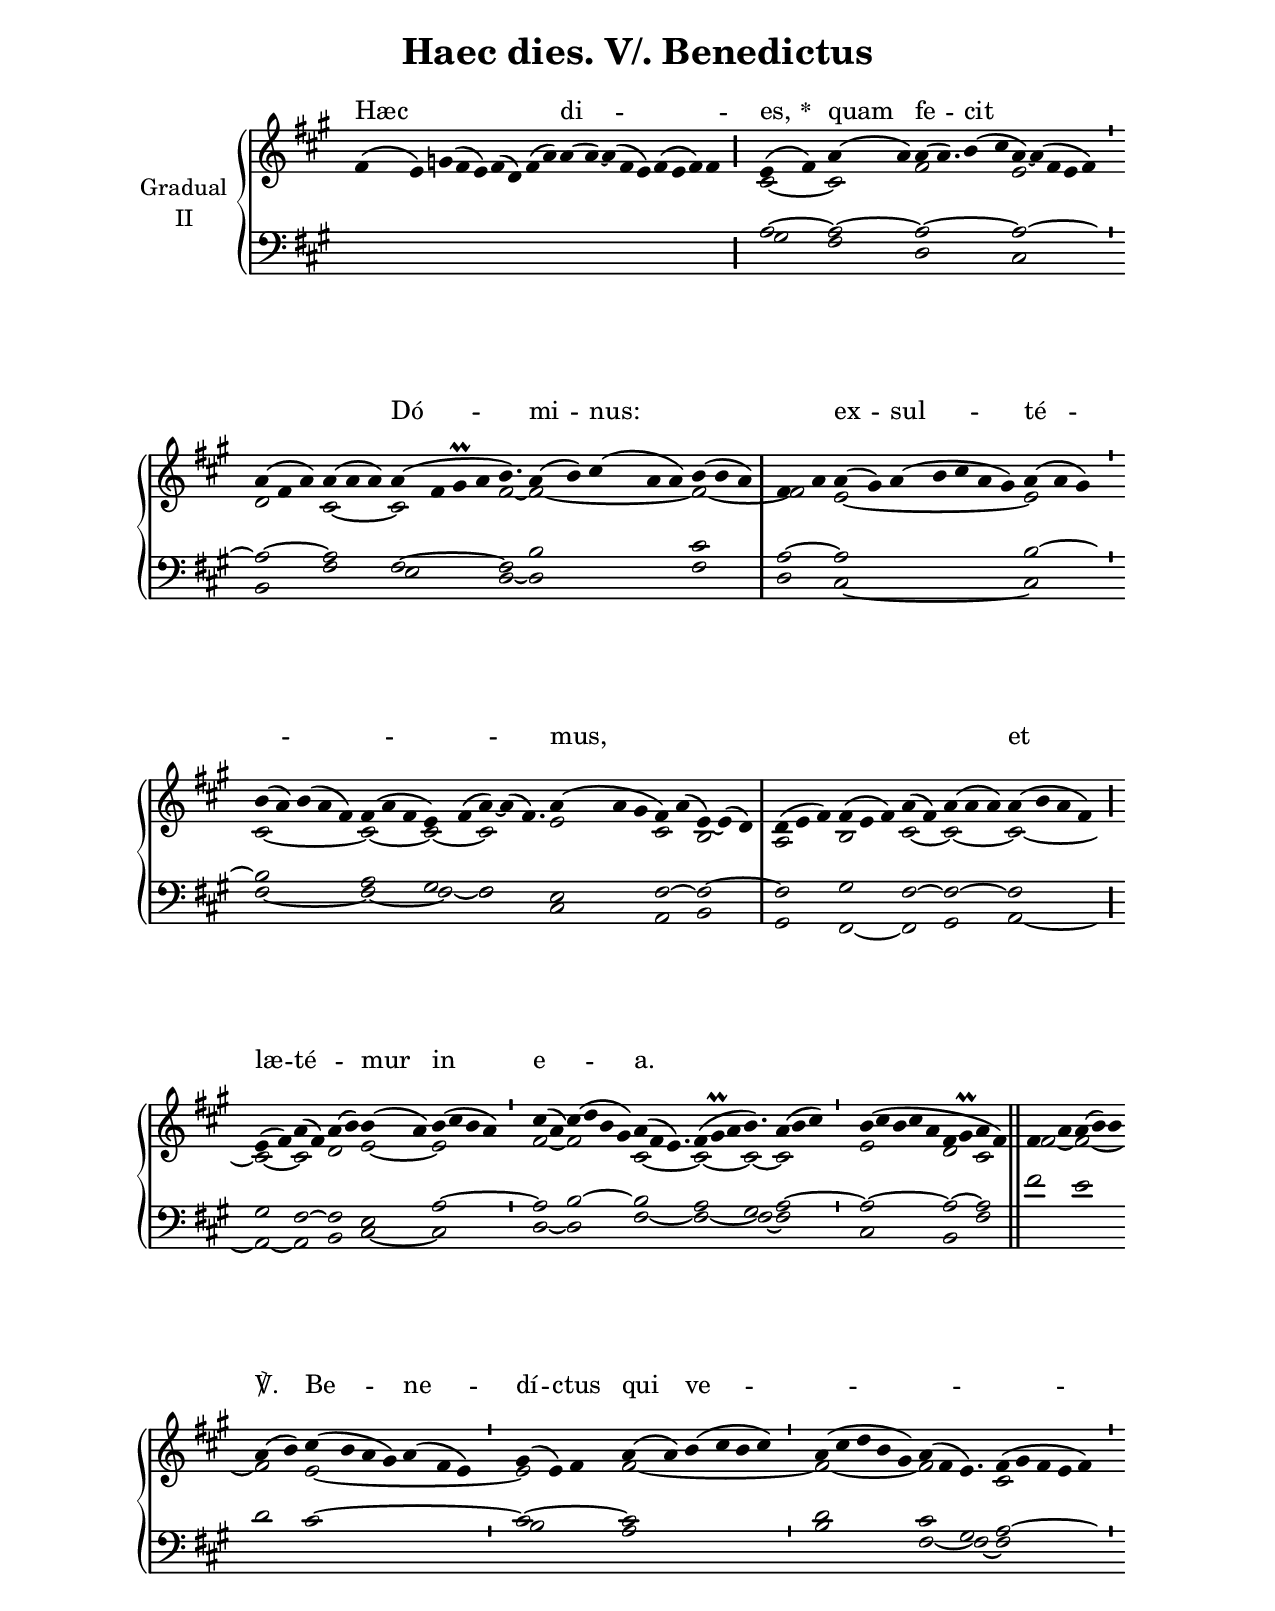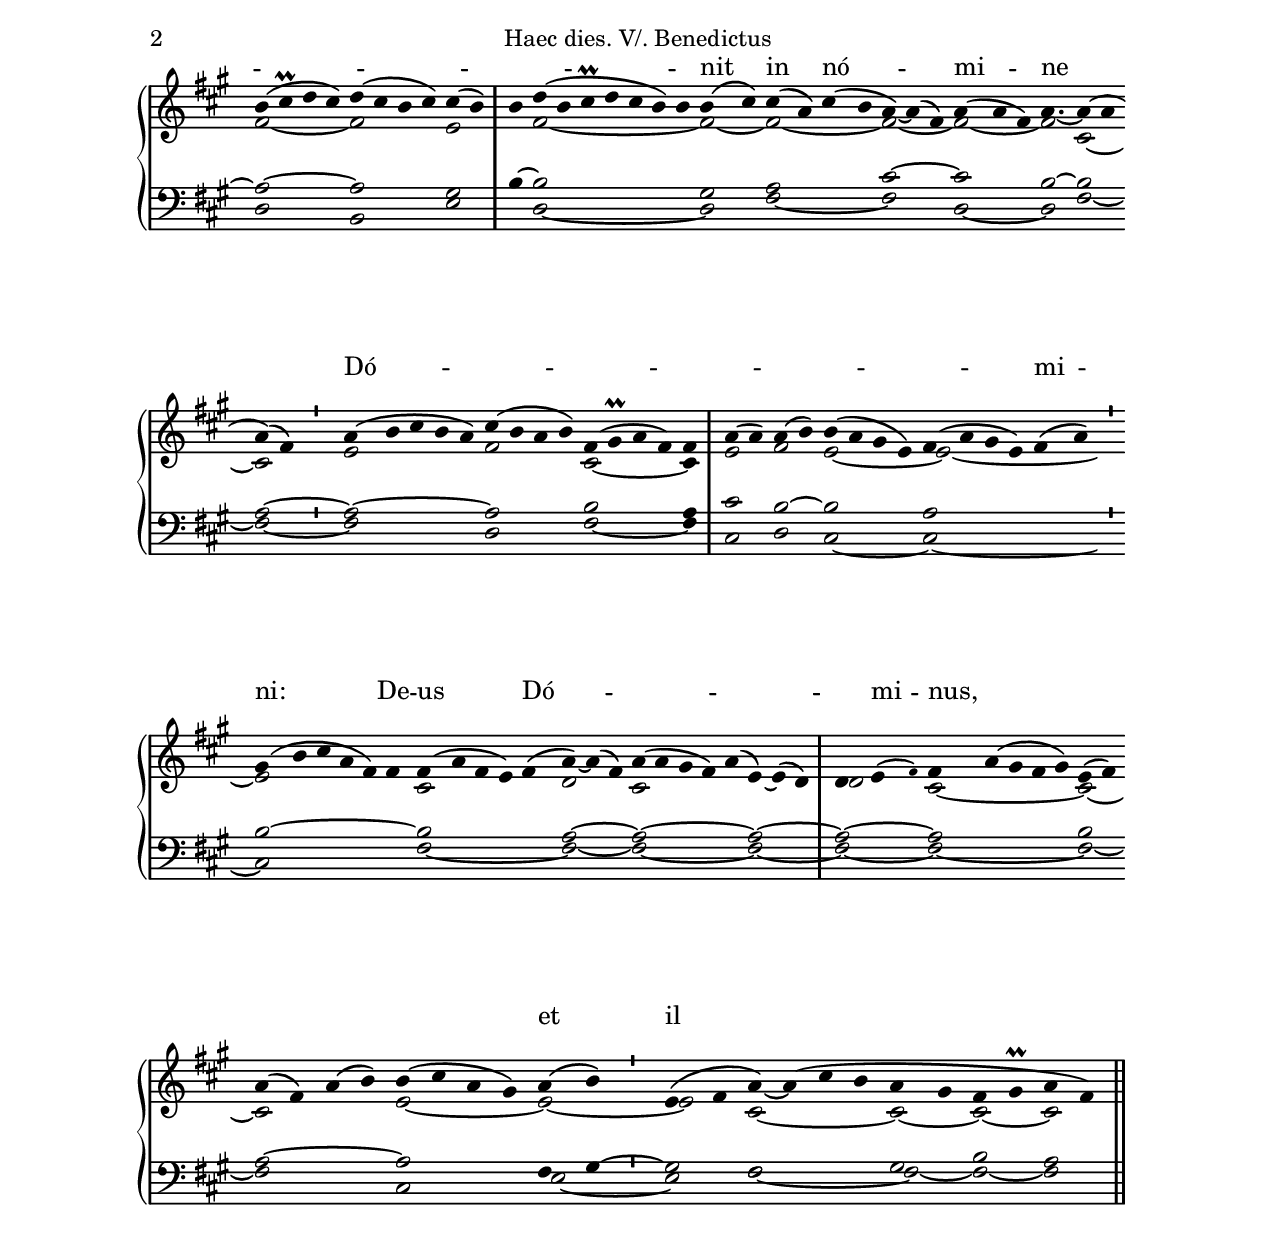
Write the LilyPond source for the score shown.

\version "2.18"
\include "gregorian.ly"
\include "noh2.ily"


%Page reference: page ii.28
%(volume.page)

global = {
 \key fis \minor
 \cadenzaOn 
}

\header {
  title = \markup \center-column {"Haec dies. V/. Benedictus" \vspace #1 }
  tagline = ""
  composer = ""
}

\paper {
 #(include-special-characters)
  oddHeaderMarkup = \markup \fill-line {
    \line {}
    \center-column {
      \on-the-fly #first-page     " "
      \on-the-fly #not-first-page "Haec dies. V/. Benedictus"
    }
    \line { \on-the-fly #print-page-number-check-first \fromproperty #'page:page-number-string }
  }
  evenHeaderMarkup = \markup \fill-line {
    \line { \on-the-fly #print-page-number-check-first \fromproperty #'page:page-number-string }
    \center-column { "Haec dies. V/. Benedictus" }
    \line {}
  }
}

chantText = \lyricmode {
Hæc _ _ _ di -- _ _ es, 
\set stanza = " * " 
quam fe -- cit _ _ Dó -- mi -- nus: _ _ _ 
ex -- sul -- té -- _ _ _ _ mus, _ _ _ _ _ 
et læ -- té -- _ mur 
in e -- _ a. _ _ _ _ _ _ _ ℣. 
Be -- ne -- dí -- ctus qui ve -- _ _ _ _ _ _ _ _ _ nit 
in nó -- mi -- ne Dó -- _ _ _ _ _ _ _ mi -- ni: 
De -- us Dó -- _ _ _ mi -- nus, _ _ _ _ _ 
et il -- lú -- _ xit 
\set stanza = " * " no -- _ bis. _ _ _ }

chantMusic = {
\tieDown    fis'4 ( e'4) g'4 ( fis'4 e'4) fis'4 ( d'4) fis'4 ( a'4) a'4 ( a'4) ~ a'4 ( fis'4 e'4) fis'4 ( e'4 fis'4) fis'4 \divisioMaior
 e'4 ( fis'4) a'4 ( a'4) a'4 ( a'4.) b'4 ( cis''4 a'4) ~ a'4 ( fis'4 e'4 fis'4) \divisioMinima
 a'4 ( fis'4 a'4) a'4 ( a'4 a'4) a'4 ( fis'4 gis'\prall a'4 b'4.) a'4 ( b'4) cis''4 ( a'4 a'4) b'4 ( b'4 a'4) \divisioMaxima
 fis'4 a'4 a'4 ( gis'4) a'4 ( b'4 cis''4 a'4 gis'4) a'4 ( a'4 gis'4) \divisioMinima
 b'4 ( a'4) b'4 ( a'4 fis'4) fis'4 ( a'4 fis'4 e'4) fis'4 ( a'4) ~ a'4 ( fis'4.) a'4 ( a'4 gis'4 fis'4) a'4 ( e'4) ~ e'4 ( d'4) \divisioMaxima
 d'4 ( e'4 fis'4) fis'4 ( e'4 fis'4) a'4 ( fis'4) a'4 ( a'4 a'4) a'4 ( b'4 a'4 fis'4) \divisioMaior
 e'4 ( fis'4) a'4 ( fis'4) a'4 ( b'4) b'4 ( a'4) b'4 ( cis''4 b'4 a'4) \divisioMinima
 cis''4 ( a'4) cis''4 ( d''4 b'4 gis'4) a'4 ( fis'4 e'4.) fis'4 ( gis'\prall a'4 b'4.) a'4 ( b'4 cis''4) \divisioMinima
 b'4 ( cis''4 b'4 cis''4 a'4 fis'4 gis'\prall a'4 fis'4) \finalis
 fis'4 a'4 a'4 ( b'4) b'4 \forceBreak
 a'4 ( b'4) cis''4 ( b'4 a'4 gis'4) a'4 ( fis'4 e'4) \divisioMinima
 gis'4 ( e'4) fis'4 a'4 ( a'4) b'4 ( cis''4 b'4 cis''4) \divisioMinima
 a'4 ( cis''4 d''4 b'4 gis'4) a'4 ( fis'4 e'4.) fis'4 ( gis'4 fis'4 e'4 fis'4) \divisioMinima \forceBreak

 b'4 ( cis''\prall d''4 cis''4) d''4 ( cis''4 b'4 cis''4) cis''4 ( b'4) \divisioMaxima
 b'4 d''4 ( b'4 cis''\prall d''4 cis''4 b'4) b'4 b'4 ( cis''4) cis''4 ( a'4) cis''4 ( b'4 a'4) ~ a'4 ( fis'4) a'4 ( a'4 fis'4) a'4. ~ a'4 ( a'4 \forceBreak
) ~ a'4 ( fis'4) \divisioMinima
 a'4 ( b'4 cis''4 b'4 a'4) cis''4 ( b'4 a'4 b'4) fis'4 ( gis'\prall a'4 fis'4) fis'4 \divisioMaxima
 a'4 ( a'4) a'4 ( b'4) b'4 ( a'4 gis'4 e'4) fis'4 ( a'4 gis'4 e'4) fis'4 ( a'4) \divisioMinima \forceBreak

 gis'4 ( b'4 cis''4 a'4 fis'4) fis'4 fis'4 ( a'4 fis'4 e'4) fis'4 ( a'4) ~ a'4 ( fis'4) a'4 ( a'4 gis'4 fis'4) a'4 ( e'4) ~ e'4 ( d'4) \divisioMaxima
 d'4 e'4 ( \once \tweak #'font-size #-4 fis' ) fis'4 a'4 ( gis'4 fis'4 gis'4) e'4 ( fis'4)  \forceBreak
 a'4 ( fis'4) a'4 ( b'4) b'4 ( cis''4 a'4 gis'4) a'4 ( b'4) \divisioMinima
 e'4 ( fis'4 a'4) ~ a'4 ( cis''4 b'4 a'4 gis'4 fis'4 gis'\prall a'4 fis'4) \finalis

}

altoMusic = {
r2*18/2 \divisioMaior
cis'2 ~ cis'2 fis'2*9/4 e'2*5/2 \divisioMinima
d'2*3/2 cis'2*3/2 ~ cis'2*4/2 fis'2*3/4 ~ fis'2*5/2 ~ fis'2*3/2 ~ \divisioMaxima
fis'2 e'2*7/2 ~ e'2*3/2 \divisioMinima
cis'2*5/2 ~ cis'2*3/2 ~ cis'2 ~ cis'2*7/4 e'2*3/2 cis'2 b2*3/2 \divisioMaxima
a2*3/2 b2*3/2 cis'2 ~ cis'2*3/2 ~ cis'2*4/2 ~ \divisioMaior
cis'2 ~ cis'2 d'2 e'2 ~ e'2*4/2 \divisioMinima
fis'2 ~ fis'2*4/2 cis'2*7/4 ~ cis'2*3/2 ~ cis'2*3/4 ~ cis'2*3/2 \divisioMinima
e'2*5/2 d'2 cis'2 \finalis
fis'2 ~ fis'2*3/2 ~ fis'2 e'2*7/2 ~ \divisioMinima
e'2*3/2 fis'2*6/2 ~ \divisioMinima
fis'2*5/2 ~ fis'2*7/4 cis'2*5/2 \divisioMinima
fis'2*4/2 ~ fis'2*4/2 e'2 \divisioMaxima
r4 fis'2*7/2 ~ fis'2 ~ fis'2*4/2 ~ fis'2*3/2 ~ fis'2*3/2 ~ fis'2*3/4 cis'2 ~ cis'2 \divisioMinima
e'2*5/2 fis'2*4/2 cis'2*4/2 ~ cis'4 \divisioMaxima
e'2 fis'2 e'2*4/2 ~ e'2*6/2 ~ \divisioMinima
e'2*6/2 cis'2*5/2 d'2*3/2 cis'2*5/2 r2*3/2 \divisioMaxima
d'2*3/2 cis'2*5/2 ~ cis'2 ~ cis'2*4/2 e'2*4/2 ~ e'2 ~ \divisioMinima
e'2 cis'2*4/2 ~ cis'2 ~ cis'2 ~ cis'2 \finalis
}

tenorMusic = {
r2*18/2 \divisioMaior
a2 ~ a2 ~ a2*9/4 ~ a2*5/2 ~ \divisioMinima
a2*3/2 ~ a2*3/2 fis2*4/2 ~ fis2*3/4 b2*5/2 cis'2*3/2 \divisioMaxima
a2 ~ a2*7/2 b2*3/2 ~ \divisioMinima
b2*5/2 a2*3/2 gis2 fis2*7/4 e2*3/2 fis2 ~ fis2*3/2 ~ \divisioMaxima
fis2*3/2 gis2*3/2 fis2 ~ fis2*3/2 ~ fis2*4/2 \divisioMaior
gis2 fis2 ~ fis2 e2 a2*4/2 ~ \divisioMinima
a2 b2*4/2 ~ b2*7/4 a2*3/2 gis2*3/4 a2*3/2 ~ \divisioMinima
a2*5/2 ~ a2 ~ a2 \finalis
fis'2 e'2*3/2 d'2 cis'2*7/2 ~ \divisioMinima
cis'2*3/2 ~ cis'2*6/2 \divisioMinima
d'2*5/2 cis'2 gis2*3/4 a2*5/2 ~ \divisioMinima
a2*4/2 ~ a2*4/2 gis2 \divisioMaxima
b4 ~ b2*7/2 gis2 a2*4/2 cis'2*3/2 ~ cis'2*3/2 b2*3/4 ~ b2 a2 ~ \divisioMinima
a2*5/2 ~ a2*4/2 b2*4/2 a4 \divisioMaxima
cis'2 b2 ~ b2*4/2 a2*6/2 \divisioMinima
b2*6/2 ~ b2*5/2 a2*3/2 ~ a2*5/2 ~ a2*3/2 ~ \divisioMaxima
a2*3/2 ~ a2*5/2 b2 a2*4/2 ~ a2*4/2 fis4 gis4 ~ \divisioMinima
gis2 fis2*4/2 gis2 b2 a2 \finalis
}

bassMusic = {
r2*18/2 \divisioMaior
gis2 fis2 d2*9/4 cis2*5/2 \divisioMinima
b,2*3/2 fis2*3/2 e2*4/2 d2*3/4 ~ d2*5/2 fis2*3/2 \divisioMaxima
d2 cis2*7/2 ~ cis2*3/2 \divisioMinima
fis2*5/2 ~ fis2*3/2 ~ fis2 ~ fis2*7/4 cis2*3/2 a,2 b,2*3/2 \divisioMaxima
gis,2*3/2 fis,2*3/2 ~ fis,2 gis,2*3/2 a,2*4/2 ~ \divisioMaior
a,2 ~ a,2 b,2 cis2 ~ cis2*4/2 \divisioMinima
d2 ~ d2*4/2 fis2*7/4 ~ fis2*3/2 ~ fis2*3/4 ~ fis2*3/2 \divisioMinima
cis2*5/2 b,2 fis2 \finalis
r2*14/2 \divisioMinima
b2*3/2 a2*6/2 \divisioMinima
b2*5/2 fis2 ~ fis2*3/4 ~ fis2*5/2 \divisioMinima
d2*4/2 b,2*4/2 e2 \divisioMaxima
r4 d2*7/2 ~ d2 fis2*4/2 ~ fis2*3/2 d2*3/2 ~ d2*3/4 fis2 ~ fis2 ~ \divisioMinima
fis2*5/2 d2*4/2 fis2*4/2 ~ fis4 \divisioMaxima
cis2 d2 cis2*4/2 ~ cis2*6/2 ~ \divisioMinima
cis2*6/2 fis2*5/2 ~ fis2*3/2 ~ fis2*5/2 ~ fis2*3/2 ~ \divisioMaxima
fis2*3/2 ~ fis2*5/2 ~ fis2 ~ fis2*4/2 cis2*4/2 e2 ~ \divisioMinima
e2 fis2*4/2 ~ fis2 ~ fis2 ~ fis2 \finalis
}

voiceLines = {
\voiceLineStyle


}

\score{
  <<
    \new GrandStaff <<
      \set GrandStaff.autoBeaming = ##f
      \set GrandStaff.instrumentName = \markup \center-column {
        "Gradual"
        "II"
      }
      \new Staff = up <<
        \new Voice = "chant" {
          \voiceOne \global \chantMusic
        }
        \new Voice {
          \voiceTwo \global \altoMusic
        }
      >>

      \new Staff = down <<
        \clef bass
        \new Voice {
          \voiceOne \global \tenorMusic
        }
        \new Voice {
          \voiceTwo \global \bassMusic
        }
	\new Voice {
        \voiceThree \global \voiceLines
        }
      >>
    >>
    \new Lyrics \lyricsto chant {
      \chantText
    }
  >>
  \layout{
  }
  \midi{
    \tempo 4 = 125
  }
}
